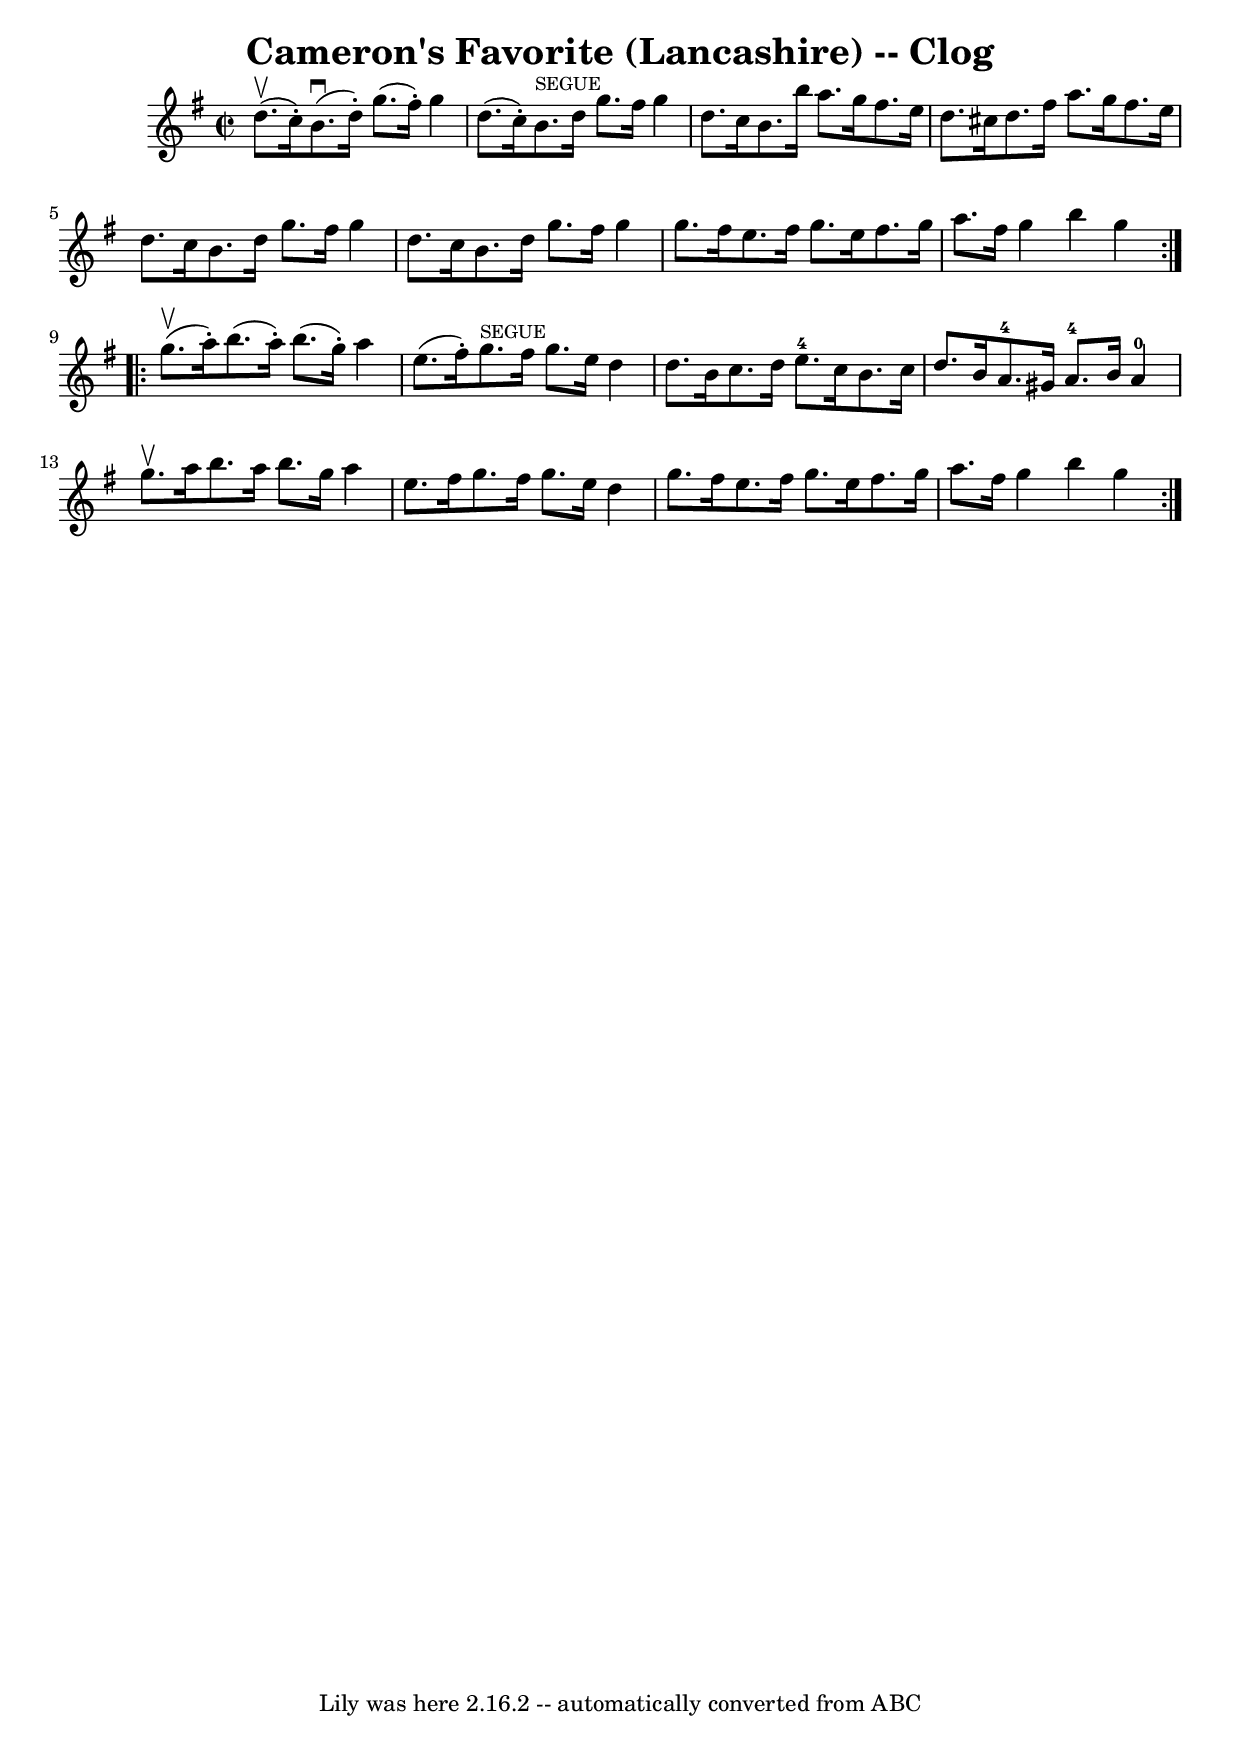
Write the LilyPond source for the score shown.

\version "2.16.2"
\include "Mammoth.ily"
\header {
  %% book = "Ryan's Mammoth Collection"
  crossRefNumber = "1"
  footnotes = "\\\\160 954"
  origin = "SCOTCH"
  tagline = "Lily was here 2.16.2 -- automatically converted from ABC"
  title = "Cameron's Favorite (Lancashire) -- Clog"

}
voicedefault =  {



  \repeat volta 2 {

    \override Staff.TimeSignature #'style = #'C
    \time 2/2 
    \key g \major     d''8.^\upbow(c''16-.)  |
    b'8.^\downbow(d''16-.) g''8. (fis''16-.) g''4 d''8. (c''16-.)   |
    b'8.^\segue d''16 g''8. fis''16 g''4 d''8.         c''16     |
    b'8. b''16 a''8. g''16 fis''8. e''16         d''8. cis''16     |
    d''8. fis''16 a''8. g''16 fis''8.         e''16 d''8. c''16     |
    b'8. d''16 g''8. fis''16         g''4 d''8. c''16     |
    b'8. d''16 g''8. fis''16 g''4       g''8. fis''16     |
    e''8. fis''16 g''8. e''16 fis''8.       g''16 a''8. fis''16     |
    g''4 b''4 g''4  
  }     

  \repeat volta 2 {     g''8.^\upbow(a''16-.)  |
    b''8. (a''16-.) b''8. (g''16-.) a''4 e''8. (fis''16-.)   |
         g''8.^\segue fis''16 g''8. e''16 d''4 d''8. b'16     |
         c''8. d''16 e''8.-4 c''16 b'8. c''16 d''8. b'16      |
    a'8.-4 gis'16 a'8.-4 b'16 a'4-0 g''8.^\upbow a''16    |
    b''8. a''16 b''8. g''16 a''4         e''8. fis''16     |
    g''8. fis''16 g''8. e''16 d''4         g''8. fis''16     |
    e''8. fis''16 g''8. e''16 fis''8.         g''16 a''8. fis''16     |
    g''4 b''4 g''4  
  }   

}

\score{
  <<

    \context Staff="default"
    {
      \voicedefault 
      
    }

  >>
  \layout {
    
  }
  \midi {
  }

}
